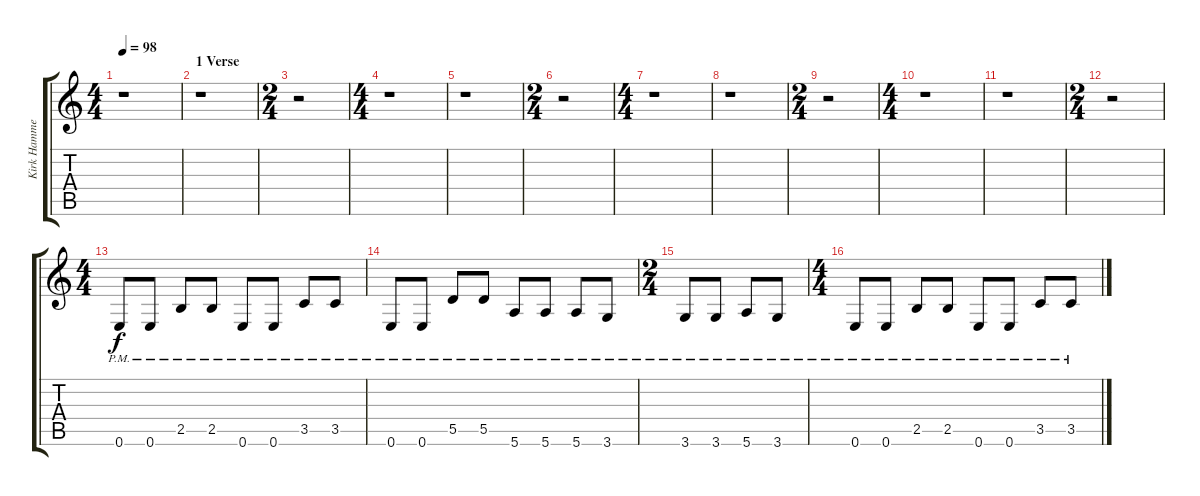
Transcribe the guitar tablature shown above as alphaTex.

\track ("Kirk Hammet" "Kirk Hamme") {instrument distortionguitar}
\staff {score tabs}
\tuning (E4 B3 G3 D3 A2 E2) {hide}
\ts (4 4)
\tempo 98
\clef g2
\ks c
r.1{dy f} |
\section ("" "1 Verse")
r.1 |
\ts (2 4)
r.2 |
\ts (4 4)
r.1 |
r.1 |
\ts (2 4)
r.2 |
\ts (4 4)
r.1 |
r.1 |
\ts (2 4)
r.2 |
\ts (4 4)
r.1 |
r.1 |
\ts (2 4)
r.2 |
\ts (4 4)
0.6{pm}.8{volume 13 instrument distortionguitar} 0.6{pm}.8 2.5{pm}.8 2.5{pm}.8 0.6{pm}.8 0.6{pm}.8 3.5{pm}.8 3.5{pm}.8 |
0.6{pm}.8 0.6{pm}.8 5.5{pm}.8 5.5{pm}.8 5.6{pm}.8 5.6{pm}.8 5.6{pm}.8 3.6{pm}.8 |
\ts (2 4)
3.6{pm}.8 3.6{pm}.8 5.6{pm}.8 3.6{pm}.8 |
\ts (4 4)
0.6{pm}.8 0.6{pm}.8 2.5{pm}.8 2.5{pm}.8 0.6{pm}.8 0.6{pm}.8 3.5{pm}.8 3.5{pm}.8
